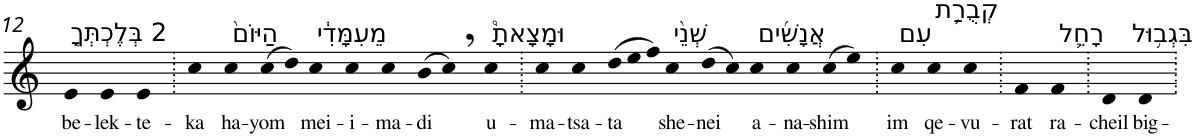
**kern	**text
*part1	*part1
*staff1	*staff1
*I"Piano	*
*I'Pno	*
!!LO:PB:g=z
*clefG2	*
*k[]	*
=12	=12
!LO:TX:a:t=2 בְּלֶכְתְּךָ֤	!
!	!LO:LY:b
4e	be-
!	!LO:LY:b
4e	-lek-
!	!LO:LY:b
4e	-te-
=13.	=13.
!	!LO:LY:b
4cc	-ka
!LO:TX:a:t=הַיּוֹם֙	!
!	!LO:LY:b
4cc	ha-
!	!LO:LY:b
(>8cc	-yom
8dd)	.
!LO:TX:a:t=מֵעִמָּדִ֔י	!
!	!LO:LY:b
4cc	mei-
!	!LO:LY:b
4cc	-i-
!	!LO:LY:b
4cc	-ma-
!	!LO:LY:b
(>8b	-di
8cc,)	.
!LO:TX:a:t=וּמָצָאתָ֩	!
!	!LO:LY:b
4cc	u-
=14.	=14.
!	!LO:LY:b
4cc	-ma-
!	!LO:LY:b
4cc	-tsa-
*Xtuplet	*
!	!LO:LY:b
(>12dd	-ta
12ee	.
12ff)	.
!LO:TX:a:t=שְׁנֵ֨י	!
!	!LO:LY:b
4cc	she-
!	!LO:LY:b
(>8dd	-nei
8cc)	.
!LO:TX:a:t=אֲנָשִׁ֜ים	!
!	!LO:LY:b
4cc	a-
!	!LO:LY:b
4cc	-na-
!	!LO:LY:b
(>8cc	-shim
8ee)	.
=15.	=15.
!LO:TX:a:t=עִם	!
!	!LO:LY:b
4cc	im
!LO:TX:a:t=קְבֻרַ֥ת	!
!	!LO:LY:b
4cc	qe-
!	!LO:LY:b
4cc	-vu-
=16.	=16.
!	!LO:LY:b
4f	-rat
!LO:TX:a:t=רָחֵ֛ל	!
!	!LO:LY:b
4f	ra-
=17.	=17.
!	!LO:LY:b
4d	-cheil
!LO:TX:a:t=בִּגְב֥וּל	!
!	!LO:LY:b
4d	big-
=.	=.
*-	*-
